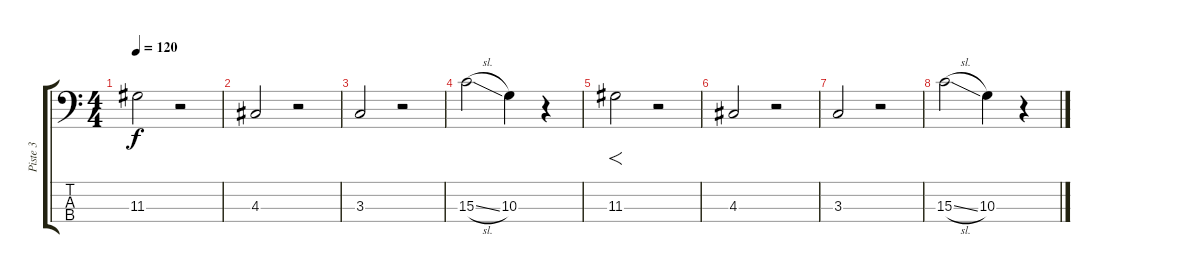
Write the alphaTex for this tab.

\track ("Piste 3" "Piste 3") {instrument electricbassfinger}
\staff {score tabs}
\tuning (G2 D2 A1 E1) {hide}
\ts (4 4)
\tempo 120
\clef f4
\ks c
11.3.2{dy f} r.2 |
4.3.2 r.2 |
3.3.2 r.2 |
15.3{sl}.2 10.3.4 r.4 |
11.3.2{f} r.2 |
4.3.2 r.2 |
3.3.2 r.2 |
15.3{sl}.2 10.3.4 r.4
